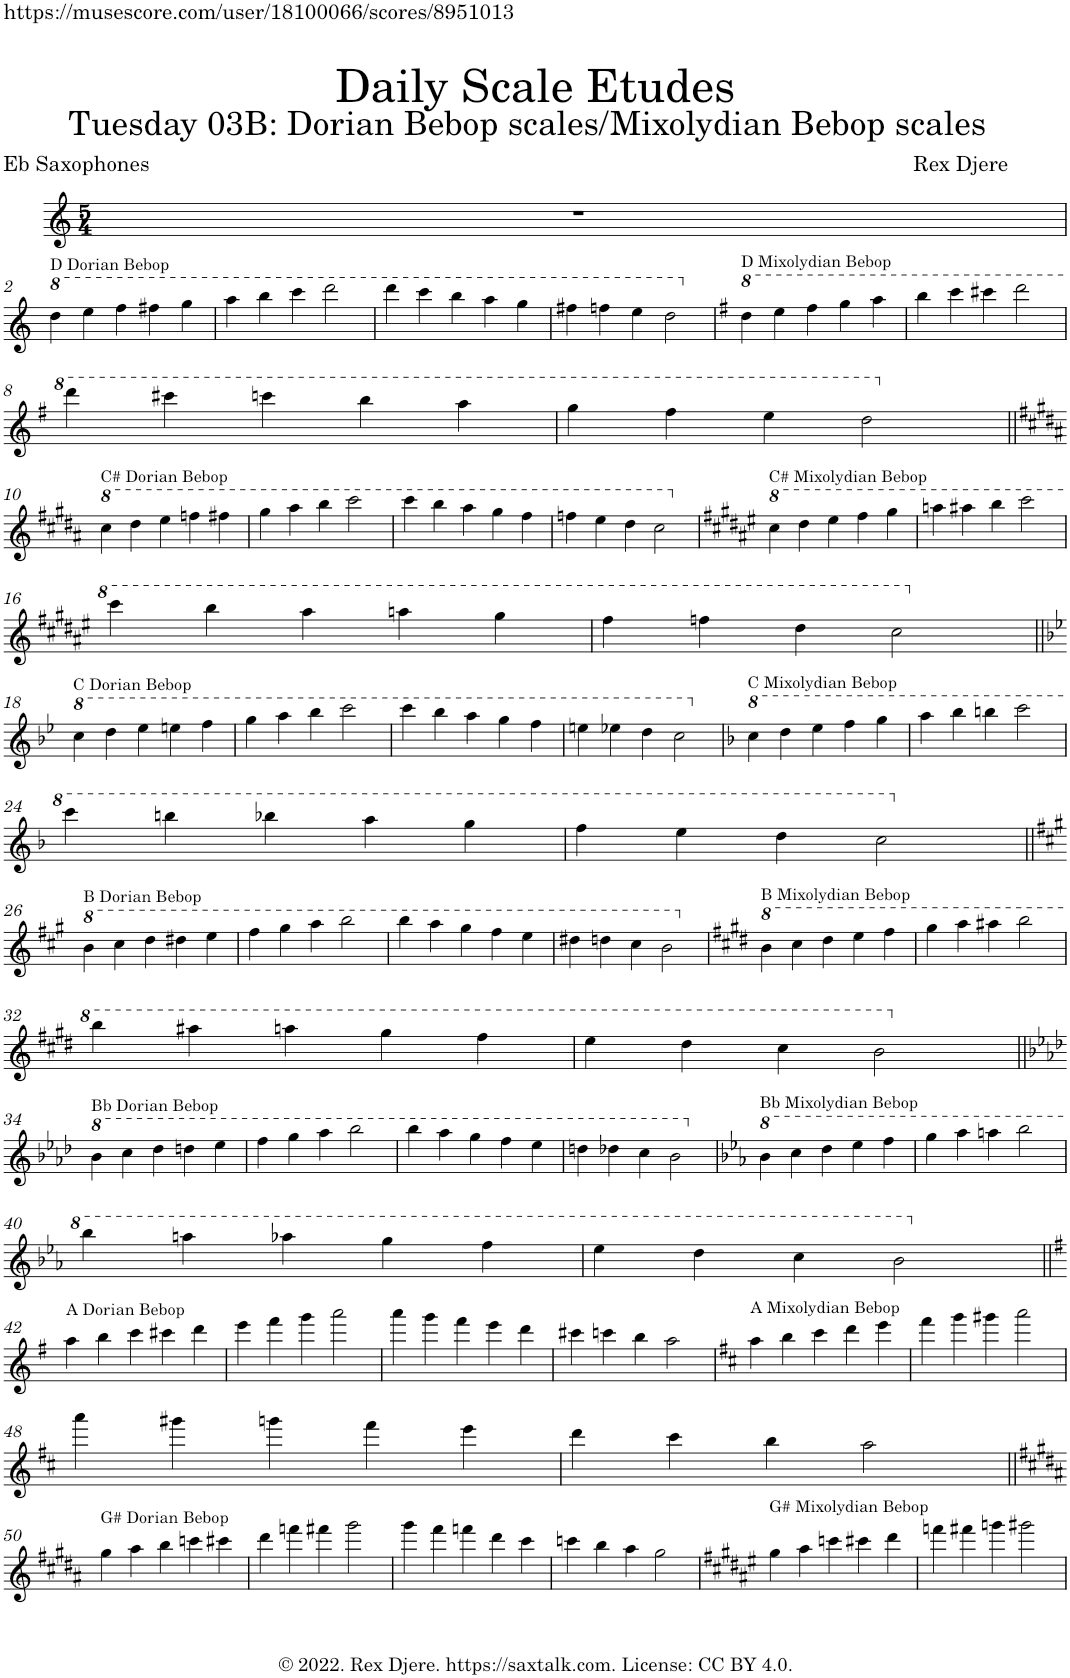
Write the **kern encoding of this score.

**kern
*part1
*staff1
*I"Alto Saxophone
*I'A. Sax.
*clefG2
*Trd5c9
*k[]
*M5/4
=1
4%5r
!!LO:LB:g=z
=2
*8va
!LO:TX:a:t=D Dorian Bebop
4ddd\
4eee\
4fff\
4fff#X\
4ggg\
=3
4aaa\
4bbb\
4cccc\
2dddd\
=4
4dddd\
4cccc\
4bbb\
4aaa\
4ggg\
=5
4fff#X\
4fffn\
4eee\
2ddd\
=6
*k[f#]
*X8va
*8va
!LO:TX:a:t=D Mixolydian Bebop
4ddd\
4eee\
4fff#\
4ggg\
4aaa\
=7
4bbb\
4cccc\
4cccc#X\
2dddd\
!!LO:LB:g=z
=8
4dddd\
4cccc#X\
4ccccn\
4bbb\
4aaa\
=9
4ggg\
4fff#\
4eee\
2ddd\
!!LO:LB:g=z
=10||
*k[f#c#g#d#a#]
*X8va
*8va
!LO:TX:a:t=C# Dorian Bebop
4ccc#\
4ddd#\
4eee\
4fffn\
4fff#X\
=11
4ggg#\
4aaa#\
4bbb\
2cccc#\
=12
4cccc#\
4bbb\
4aaa#\
4ggg#\
4fff#\
=13
4fffn\
4eee\
4ddd#\
2ccc#\
=14
*k[f#c#g#d#a#e#]
*X8va
*8va
!LO:TX:a:t=C# Mixolydian Bebop
4ccc#\
4ddd#\
4eee#\
4fff#\
4ggg#\
=15
4aaan\
4aaa#X\
4bbb\
2cccc#\
!!LO:LB:g=z
=16
4cccc#\
4bbb\
4aaa#\
4aaan\
4ggg#\
=17
4fff#\
4fffn\
4ddd#\
2ccc#\
!!LO:LB:g=z
=18||
*k[b-e-]
*X8va
*8va
!LO:TX:a:t=C Dorian Bebop
4ccc\
4ddd\
4eee-\
4eeen\
4fff\
=19
4ggg\
4aaa\
4bbb-\
2cccc\
=20
4cccc\
4bbb-\
4aaa\
4ggg\
4fff\
=21
4eeen\
4eee-X\
4ddd\
2ccc\
=22
*k[b-]
*X8va
*8va
!LO:TX:a:t=C Mixolydian Bebop
4ccc\
4ddd\
4eee\
4fff\
4ggg\
=23
4aaa\
4bbb-\
4bbbn\
2cccc\
!!LO:LB:g=z
=24
4cccc\
4bbbn\
4bbb-X\
4aaa\
4ggg\
=25
4fff\
4eee\
4ddd\
2ccc\
!!LO:LB:g=z
=26||
*k[f#c#g#]
*X8va
*8va
!LO:TX:a:t=B Dorian Bebop
4bb\
4ccc#\
4ddd\
4ddd#X\
4eee\
=27
4fff#\
4ggg#\
4aaa\
2bbb\
=28
4bbb\
4aaa\
4ggg#\
4fff#\
4eee\
=29
4ddd#X\
4dddn\
4ccc#\
2bb\
=30
*k[f#c#g#d#]
*X8va
*8va
!LO:TX:a:t=B Mixolydian Bebop
4bb\
4ccc#\
4ddd#\
4eee\
4fff#\
=31
4ggg#\
4aaa\
4aaa#X\
2bbb\
!!LO:LB:g=z
=32
4bbb\
4aaa#X\
4aaan\
4ggg#\
4fff#\
=33
4eee\
4ddd#\
4ccc#\
2bb\
!!LO:LB:g=z
=34||
*k[b-e-a-d-]
*X8va
*8va
!LO:TX:a:t=Bb Dorian Bebop
4bb-\
4ccc\
4ddd-\
4dddn\
4eee-\
=35
4fff\
4ggg\
4aaa-\
2bbb-\
=36
4bbb-\
4aaa-\
4ggg\
4fff\
4eee-\
=37
4dddn\
4ddd-X\
4ccc\
2bb-\
=38
*k[b-e-a-]
*X8va
*8va
!LO:TX:a:t=Bb Mixolydian Bebop
4bb-\
4ccc\
4ddd\
4eee-\
4fff\
=39
4ggg\
4aaa-\
4aaan\
2bbb-\
!!LO:LB:g=z
=40
4bbb-\
4aaan\
4aaa-X\
4ggg\
4fff\
=41
4eee-\
4ddd\
4ccc\
2bb-\
!!LO:LB:g=z
=42||
*k[f#]
*X8va
!LO:TX:a:t=A Dorian Bebop
4aa\
4bb\
4ccc\
4ccc#X\
4ddd\
=43
4eee\
4fff#\
4ggg\
2aaa\
=44
4aaa\
4ggg\
4fff#\
4eee\
4ddd\
=45
4ccc#X\
4cccn\
4bb\
2aa\
=46
*k[f#c#]
!LO:TX:a:t=A Mixolydian Bebop
4aa\
4bb\
4ccc#\
4ddd\
4eee\
=47
4fff#\
4ggg\
4ggg#X\
2aaa\
!!LO:LB:g=z
=48
4aaa\
4ggg#X\
4gggn\
4fff#\
4eee\
=49
4ddd\
4ccc#\
4bb\
2aa\
!!LO:LB:g=z
=50||
*k[f#c#g#d#a#]
!LO:TX:a:t=G# Dorian Bebop
4gg#\
4aa#\
4bb\
4cccn\
4ccc#X\
=51
4ddd#\
4fffn\
4fff#X\
2ggg#\
=52
4ggg#\
4fff#\
4fffn\
4ddd#\
4ccc#\
=53
4cccn\
4bb\
4aa#\
2gg#\
=54
*k[f#c#g#d#a#e#]
!LO:TX:a:t=G# Mixolydian Bebop
4gg#\
4aa#\
4cccn\
4ccc#X\
4ddd#\
=55
4fffn\
4fff#X\
4gggn\
2ggg#X\
=
*-
